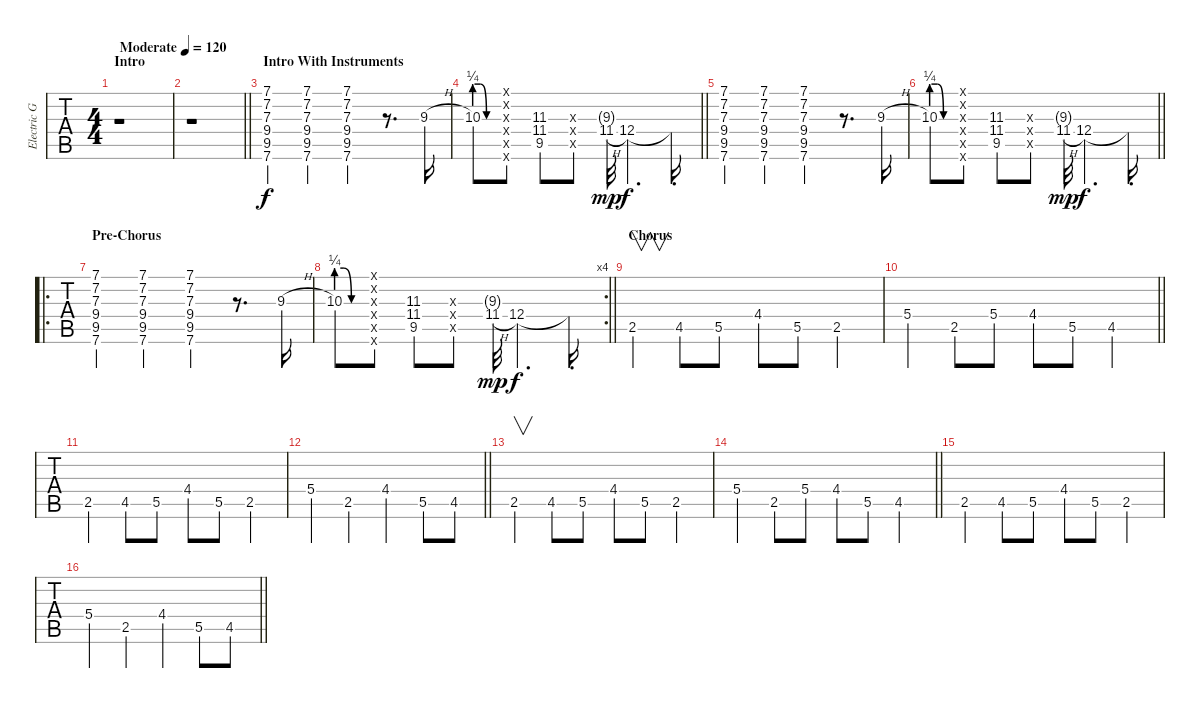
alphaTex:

\track ("Electric Guitar 2 (Nick McCarthy)" "Electric G") {instrument distortionguitar}
\staff {tabs}
\tuning (E4 B3 G3 D3 A2 E2) {hide}
\ts (4 4)
\section ("" "Intro")
\tempo (120 "Moderate")
\clef g2
\ks c
r.1{dy f instrument distortionguitar} |
\barLineRight lightlight
r.1 |
\section ("" "Intro With Instruments")
(7.1 7.2 7.3 9.4 9.5 7.6).4 (7.1 7.2 7.3 9.4 9.5 7.6).4 (7.1 7.2 7.3 9.4 9.5 7.6).4 r.8{d} 9.3{h}.16 |
\barLineRight lightlight
10.3{be (custom 0 1 15 1 30 0 60 0)}.8 (0.1{x} 0.2{x} 0.3{x} 0.4{x} 0.5{x} 0.6{x}).8 (11.3 11.4 9.5).8 (0.3{x} 0.4{x} 0.5{x}).8 (9.3{g} 11.4{h}).32{dy mp} 12.4.4{d dy f} 12.4{t}.16{d} |
(7.1 7.2 7.3 9.4 9.5 7.6).4 (7.1 7.2 7.3 9.4 9.5 7.6).4 (7.1 7.2 7.3 9.4 9.5 7.6).4 r.8{d} 9.3{h}.16 |
\barLineRight lightlight
10.3{be (custom 0 1 15 1 30 0 60 0)}.8 (0.1{x} 0.2{x} 0.3{x} 0.4{x} 0.5{x} 0.6{x}).8 (11.3 11.4 9.5).8 (0.3{x} 0.4{x} 0.5{x}).8 (9.3{g} 11.4{h}).32{dy mp} 12.4.4{d dy f} 12.4{t}.16{d} |
\ro
\section ("" "Pre-Chorus")
(7.1 7.2 7.3 9.4 9.5 7.6).4 (7.1 7.2 7.3 9.4 9.5 7.6).4 (7.1 7.2 7.3 9.4 9.5 7.6).4 r.8{d} 9.3{h}.16 |
\rc 4
\barLineRight lightlight
10.3{be (custom 0 1 15 1 30 0 60 0)}.8 (0.1{x} 0.2{x} 0.3{x} 0.4{x} 0.5{x} 0.6{x}).8 (11.3 11.4 9.5).8 (0.3{x} 0.4{x} 0.5{x}).8 (9.3{g} 11.4{h}).32{dy mp} 12.4.4{d dy f} 12.4{t}.16{d} |
\section ("" "Chorus")
2.5.4{v} 4.5.8 5.5.8 4.4.8 5.5.8 2.5.4 |
\barLineRight lightlight
5.4.4 2.5.8 5.4.8 4.4.8 5.5.8 4.5.4 |
2.5.4 4.5.8 5.5.8 4.4.8 5.5.8 2.5.4 |
\barLineRight lightlight
5.4.4 2.5.4 4.4.4 5.5.8 4.5.8 |
2.5.4{v} 4.5.8 5.5.8 4.4.8 5.5.8 2.5.4 |
\barLineRight lightlight
5.4.4 2.5.8 5.4.8 4.4.8 5.5.8 4.5.4 |
2.5.4 4.5.8 5.5.8 4.4.8 5.5.8 2.5.4 |
\barLineRight lightlight
5.4.4 2.5.4 4.4.4 5.5.8 4.5.8
